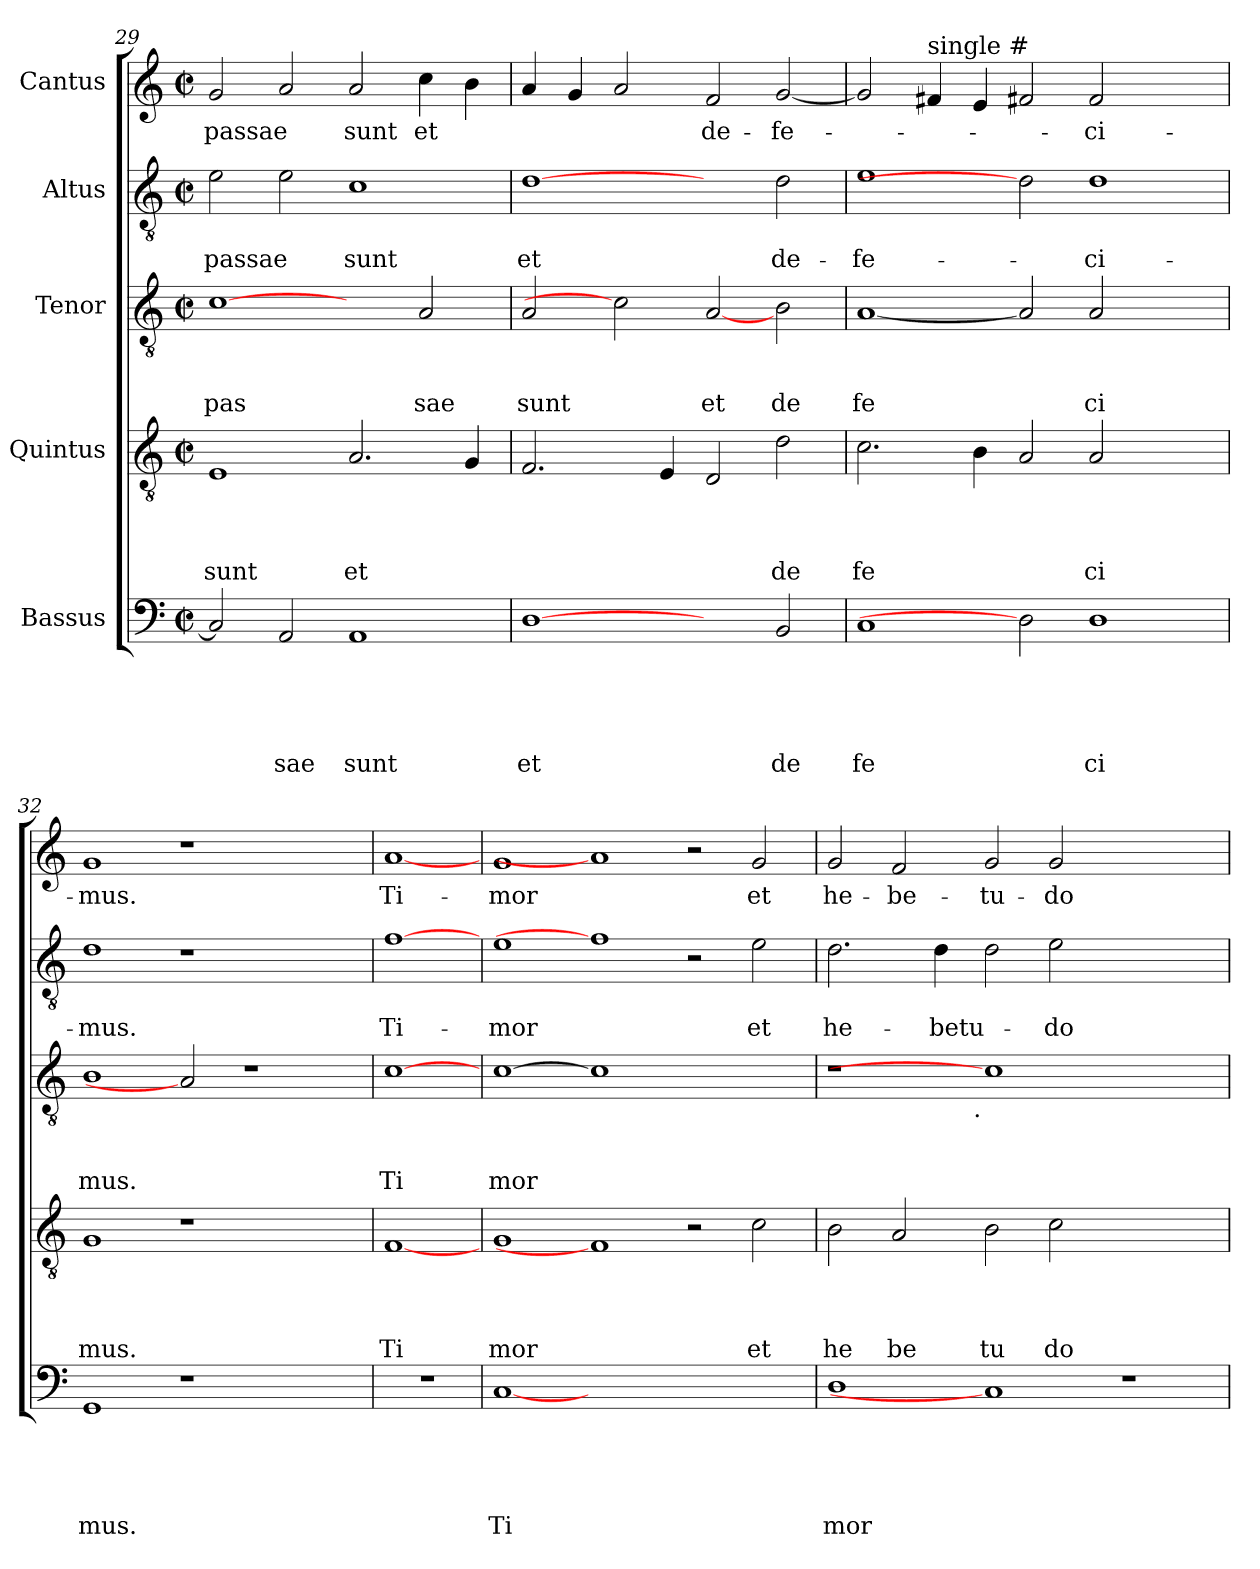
**kern	**text	**text	**text	**text	**text	**kern	**text	**text	**text	**text	**kern	**text	**text	**text	**kern	**text	**text	**kern	**text
*part5	*part5	*part5	*part5	*part5	*part5	*part4	*part4	*part4	*part4	*part4	*part3	*part3	*part3	*part3	*part2	*part2	*part2	*part1	*part1
*staff5	*staff5	*staff5	*staff5	*staff5	*staff5	*staff4	*staff4	*staff4	*staff4	*staff4	*staff3	*staff3	*staff3	*staff3	*staff2	*staff2	*staff2	*staff1	*staff1
*I"Bassus	*	*	*	*	*	*I"Quintus	*	*	*	*	*I"Tenor	*	*	*	*I"Altus	*	*	*I"Cantus	*
!!LO:LB:g=z
*clefF4	*	*	*	*	*	*clefGv2	*	*	*	*	*clefGv2	*	*	*	*clefGv2	*	*	*clefG2	*
*k[]	*	*	*	*	*	*k[]	*	*	*	*	*k[]	*	*	*	*k[]	*	*	*k[]	*
*C:	*	*	*	*	*	*C:	*	*	*	*	*C:	*	*	*	*C:	*	*	*C:	*
*M2/2	*	*	*	*	*	*M2/2	*	*	*	*	*M2/2	*	*	*	*M2/2	*	*	*M2/2	*
*met(c|)	*	*	*	*	*	*met(c|)	*	*	*	*	*met(c|)	*	*	*	*met(c|)	*	*	*met(c|)	*
=29	=29	=29	=29	=29	=29	=29	=29	=29	=29	=29	=29	=29	=29	=29	=29	=29	=29	=29	=29
!	!	!	!	!	!	!	!	!	!	!LO:LY:b	!	!	!	!LO:LY:b	!	!	!LO:LY:b	!	!LO:LY:b
2C/]	.	.	.	.	.	1E	.	.	.	sunt	[1c	.	.	pas	2e\	.	passae	2g/	passae
!	!	!	!	!	!LO:LY:b	!	!	!	!	!	!	!	!	!	!	!	!	!	!
2AA/	.	.	.	.	sae	.	.	.	.	.	.	.	.	.	2e\	.	.	2a/	.
!	!	!	!	!	!LO:LY:b	!	!	!	!	!LO:LY:b	!	!	!	!	!	!	!LO:LY:b	!	!LO:LY:b
1AA	.	.	.	.	sunt	2.A/	.	.	.	et	2ryy	.	.	.	1c	.	sunt	2a/	sunt
!	!	!	!	!	!	!	!	!	!	!	!	!	!	!LO:LY:b	!	!	!	!	!LO:LY:b
.	.	.	.	.	.	.	.	.	.	.	2A/	.	.	sae	.	.	.	4cc\	et
.	.	.	.	.	.	4G/	.	.	.	.	.	.	.	.	.	.	.	4b\	.
=30	=30	=30	=30	=30	=30	=30	=30	=30	=30	=30	=30	=30	=30	=30	=30	=30	=30	=30	=30
!	!	!	!	!	!LO:LY:b	!	!	!	!	!	!	!	!	!LO:LY:b	!	!	!LO:LY:b	!	!
[1D	.	.	.	.	et	2.F/	.	.	.	.	2A/	.	.	sunt	[1d	.	et	4a/	.
.	.	.	.	.	.	.	.	.	.	.	.	.	.	.	.	.	.	4g/	.
.	.	.	.	.	.	.	.	.	.	.	2c]	.	.	.	.	.	.	2a/	.
.	.	.	.	.	.	4E/	.	.	.	.	.	.	.	.	.	.	.	.	.
!	!	!	!	!	!	!	!	!	!	!	!	!	!	!LO:LY:b	!	!	!	!	!LO:LY:b
2ryy	.	.	.	.	.	2D/	.	.	.	.	[2A	.	.	et	2ryy	.	.	2f/	de-
!	!	!	!	!	!LO:LY:b	!	!	!	!	!LO:LY:b	!	!	!	!LO:LY:b	!	!	!LO:LY:b	!	!LO:LY:b
2BB/	.	.	.	.	de	2d\	.	.	.	de	2B\	.	.	de	2d\	.	de-	[<2g/	-fe-
=31	=31	=31	=31	=31	=31	=31	=31	=31	=31	=31	=31	=31	=31	=31	=31	=31	=31	=31	=31
!	!	!	!	!	!LO:LY:b	!	!	!	!	!LO:LY:b	!	!	!	!LO:LY:b	!	!	!LO:LY:b	!	!
1C	.	.	.	.	fe	2.c\	.	.	.	fe	[1A	.	.	fe	1e	.	-fe-	2g/]	.
!	!	!	!	!	!	!	!	!	!	!	!	!	!	!	!	!	!	!LO:TX:a:t=single #	!
.	.	.	.	.	.	.	.	.	.	.	.	.	.	.	.	.	.	4f#/	.
.	.	.	.	.	.	4B\	.	.	.	.	.	.	.	.	.	.	.	4e/	.
2D]	.	.	.	.	.	2A/	.	.	.	.	2A]	.	.	.	2d]	.	.	2f#X/	.
!	!	!	!	!	!LO:LY:b	!	!	!	!	!LO:LY:b	!	!	!	!LO:LY:b	!	!	!LO:LY:b	!	!LO:LY:b
1D	.	.	.	.	ci	2A/	.	.	.	ci	2A/	.	.	ci	1d	.	-ci-	2f#/	-ci-
.	.	.	.	.	.	2ryy	.	.	.	.	2ryy	.	.	.	.	.	.	2ryy	.
=32	=32	=32	=32	=32	=32	=32	=32	=32	=32	=32	=32	=32	=32	=32	=32	=32	=32	=32	=32
!	!	!	!	!	!LO:LY:b	!	!	!	!	!LO:LY:b	!	!	!	!LO:LY:b	!	!	!LO:LY:b	!	!LO:LY:b
1GG	.	.	.	.	mus.	1G	.	.	.	mus.	1B	.	.	mus.	1d	.	-mus.	1g	-mus.
1r	.	.	.	.	.	1r	.	.	.	.	2A]	.	.	.	1r	.	.	1r	.
.	.	.	.	.	.	.	.	.	.	.	1r	.	.	.	.	.	.	.	.
2ryy	.	.	.	.	.	2ryy	.	.	.	.	.	.	.	.	2ryy	.	.	2ryy	.
=33	=33	=33	=33	=33	=33	=33	=33	=33	=33	=33	=33	=33	=33	=33	=33	=33	=33	=33	=33
!	!	!	!	!	!	!	!	!	!	!LO:LY:b	!	!	!	!LO:LY:b	!	!	!LO:LY:b	!	!LO:LY:b
1r	.	.	.	.	.	[1F	.	.	.	Ti	[1c	.	.	Ti	[1f	.	Ti-	[1a	Ti-
=34	=34	=34	=34	=34	=34	=34	=34	=34	=34	=34	=34	=34	=34	=34	=34	=34	=34	=34	=34
!	!	!	!	!	!LO:LY:b	!	!	!	!	!LO:LY:b	!	!	!	!LO:LY:b	!	!	!LO:LY:b	!	!LO:LY:b
[1C	.	.	.	.	Ti	1G	.	.	.	mor	[1c	.	.	mor	1e	.	-mor	1g	-mor
0ryy	.	.	.	.	.	1F]	.	.	.	.	1c]	.	.	.	1f]	.	.	1a]	.
.	.	.	.	.	.	2r	.	.	.	.	1ryy	.	.	.	2r	.	.	2r	.
!	!	!	!	!	!	!	!	!	!	!LO:LY:b	!	!	!	!	!	!	!LO:LY:b	!	!LO:LY:b
.	.	.	.	.	.	2c\	.	.	.	et	.	.	.	.	2e\	.	et	2g/	et
=35	=35	=35	=35	=35	=35	=35	=35	=35	=35	=35	=35	=35	=35	=35	=35	=35	=35	=35	=35
!	!	!	!	!	!LO:LY:b	!	!	!	!	!LO:LY:b	!	!	!	!	!	!	!LO:LY:b	!	!LO:LY:b
*	*	*	*	*	*	*	*	*	*	*	*^	*	*	*	*	*	*	*	*
1D	.	.	.	.	mor	2B\	.	.	.	he	1r	2ryy	.	.	.	2.d\	.	he-	2g/	he-
!	!	!	!	!	!	!	!	!	!	!LO:LY:b	!	!	!	!	!	!	!	!	!	!LO:LY:b
.	.	.	.	.	.	2A/	.	.	.	be	.	4...ryy	.	.	.	.	.	.	2f/	-be-
!	!	!	!	!	!	!	!	!	!	!	!	!	!	!	!	!	!	!LO:LY:b	!	!
.	.	.	.	.	.	.	.	.	.	.	.	.	.	.	.	4d\	.	-betu-	.	.
!	!	!	!	!	!	!	!	!	!	!	!	!LO:TX:b:t=.	!	!	!	!	!	!	!	!
.	.	.	.	.	.	.	.	.	.	.	.	1ryy	.	.	.	.	.	.	.	.
!	!	!	!	!	!	!	!	!	!	!LO:LY:b	!	!	!	!	!	!	!	!	!	!LO:LY:b
1C]	.	.	.	.	.	2B\	.	.	.	tu	1c]	.	.	.	.	2d\	.	.	2g/	-tu-
!	!	!	!	!	!	!	!	!	!	!LO:LY:b	!	!	!	!	!	!	!	!LO:LY:b	!	!LO:LY:b
.	.	.	.	.	.	2c\	.	.	.	do	.	.	.	.	.	2e\	.	-do	2g/	-do
.	.	.	.	.	.	.	.	.	.	.	.	1ryy	.	.	.	.	.	.	.	.
1r	.	.	.	.	.	1ryy	.	.	.	.	1ryy	.	.	.	.	1ryy	.	.	1ryy	.
.	.	.	.	.	.	.	.	.	.	.	.	32ryy	.	.	.	.	.	.	.	.
*	*	*	*	*	*	*	*	*	*	*	*v	*v	*	*	*	*	*	*	*	*
=	=	=	=	=	=	=	=	=	=	=	=	=	=	=	=	=	=	=	=
*-	*-	*-	*-	*-	*-	*-	*-	*-	*-	*-	*-	*-	*-	*-	*-	*-	*-	*-	*-
